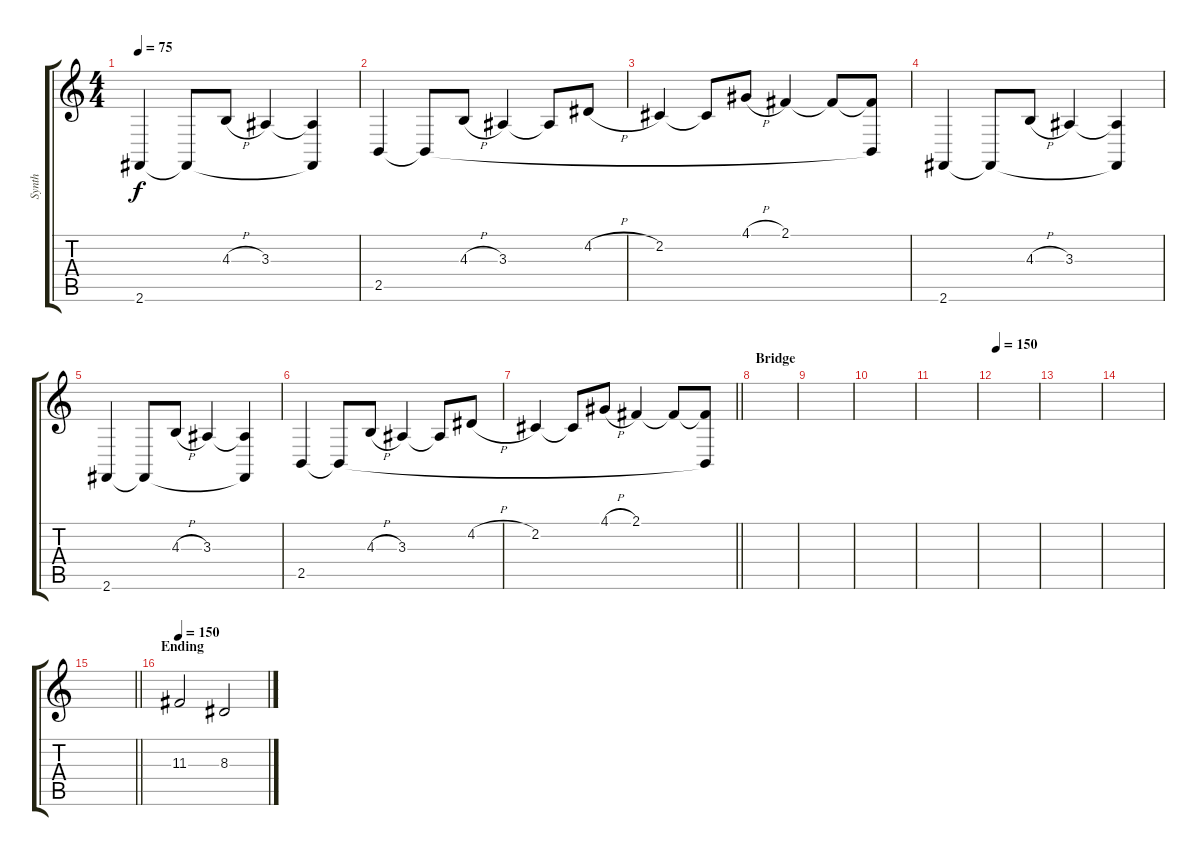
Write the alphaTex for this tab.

\track ("Synth" "Synth") {instrument synthstrings1}
\staff {score tabs}
\tuning (E4 B3 G3 D3 A2 E2) {hide}
\ts (4 4)
\tempo 75
\clef g2
\ks c
2.6.4{dy f} 2.6{t}.8 4.3{h}.8 3.3.4 (3.3{t} 2.6{t}).4 |
2.5.4 2.5{t}.8 4.3{h}.8 3.3.4 3.3{t}.8 4.2{h}.8 |
2.2.4 2.2{t}.8 4.1{h}.8 2.1.4 2.1{t}.8 (2.1{t} 2.5{t}).8 |
2.6.4 2.6{t}.8 4.3{h}.8 3.3.4 (3.3{t} 2.6{t}).4 |
2.6.4 2.6{t}.8 4.3{h}.8 3.3.4 (3.3{t} 2.6{t}).4 |
2.5.4 2.5{t}.8 4.3{h}.8 3.3.4 3.3{t}.8 4.2{h}.8 |
\barLineRight lightlight
2.2.4 2.2{t}.8 4.1{h}.8 2.1.4 2.1{t}.8 (2.1{t} 2.5{t}).8 |
\section ("" "Bridge")
|
|
|
|
\tempo 150
|
|
|
\barLineRight lightlight
|
\section ("" "Ending")
\tempo 150
11.3.2 8.3.2
